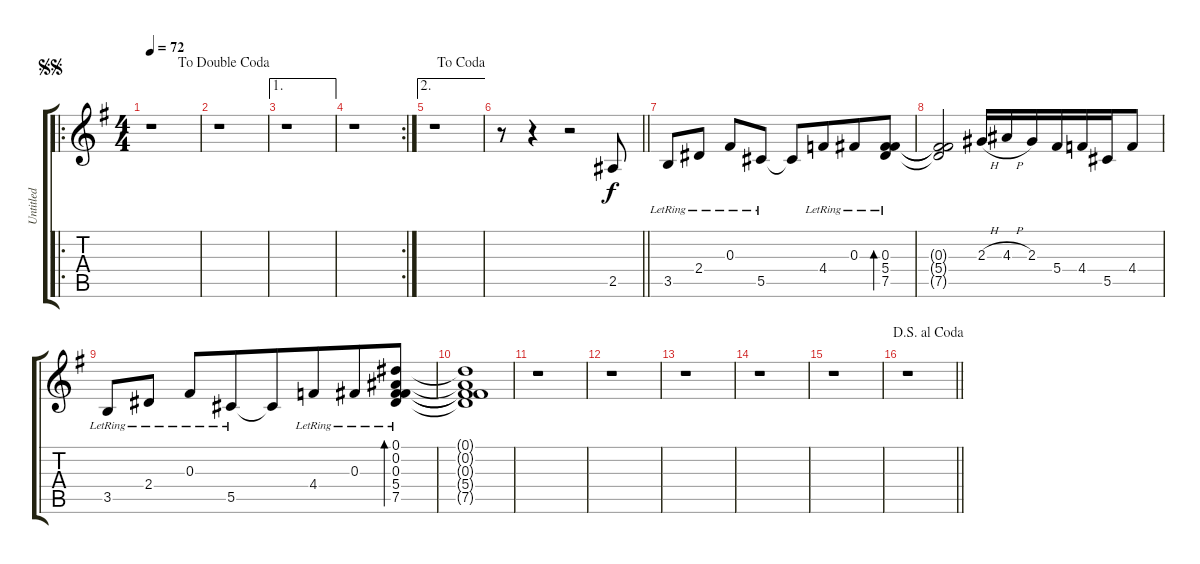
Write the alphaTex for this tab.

\track ("Untitled" "Untitled") {instrument acousticguitarsteel}
\staff {score tabs}
\tuning (Eb4 Bb3 Gb3 Db3 Ab2 Eb2) {hide}
\ro
\ts (4 4)
\jump segnosegno
\tempo 72
\clef g2
\ks g
r.1{dy f} |
\jump dadoublecoda
r.1 |
\ae 1
r.1 |
\rc 2
r.1 |
\ae 2
\jump dacoda
r.1 |
\barLineRight lightlight
r.8 r.4 r.2{beam merge} 2.5.8 |
3.5{lr}.8 2.4{lr}.8 0.3{lr}.8 5.5{lr}.8 5.5{t}.8{beam merge} 4.4{lr}.8{beam merge} 0.3{lr}.8 (0.3{lr} 5.4{lr} 7.5{lr}).8{bd 30} |
(0.3{t} 5.4{t} 7.5{t}).2{beam merge} 2.3{h}.16 4.3{h}.16{beam merge} 2.3.16 5.4.16{beam merge} 4.4.16{beam merge} 5.5.16 4.4.8 |
3.5{lr}.8{beam merge} 2.4{lr}.8 0.3{lr}.8{beam merge} 5.5{lr}.8{beam merge} 5.5{t}.8 4.4{lr}.8{beam merge} 0.3{lr}.8{beam merge} (0.1{lr} 0.2{lr} 0.3{lr} 5.4{lr} 7.5{lr}).8{bd 30} |
(0.1{t} 0.2{t} 0.3{t} 5.4{t} 7.5{t}).1 |
r.1 |
r.1 |
r.1 |
r.1 |
r.1 |
\jump dalsegnoalcoda
\barLineRight lightlight
r.1
